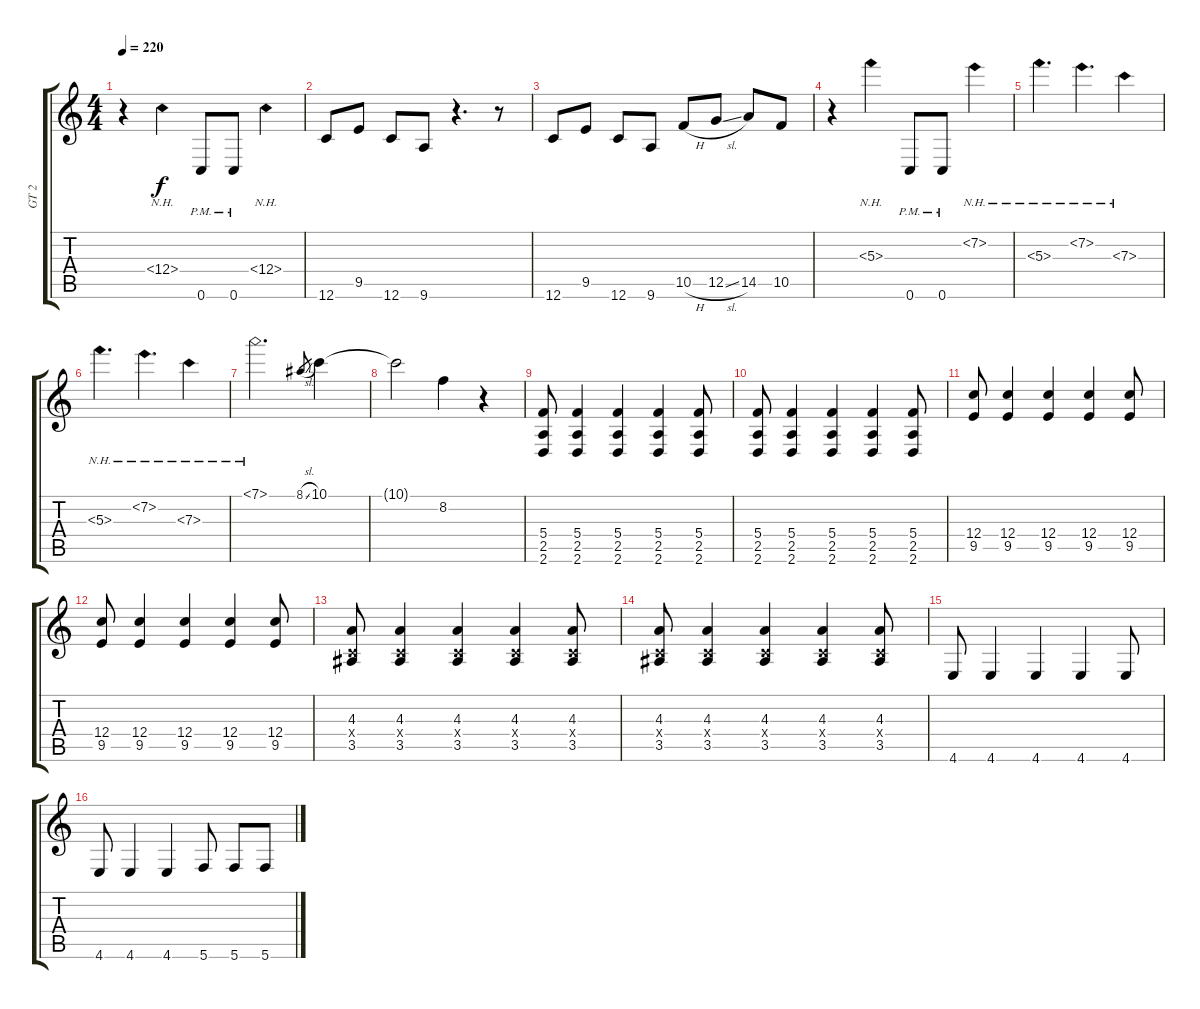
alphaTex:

\track ("GT 2" "GT 2") {solo instrument distortionguitar}
\staff {score tabs}
\tuning (D4 A3 F3 C3 G2 C2) {hide}
\ts (4 4)
\tempo 220
\clef g2
\ks c
r.4{dy f} 12.4{nh}.4 0.6{pm}.8 0.6{pm}.8 12.4{nh}.4 |
12.6.8 9.5.8 12.6.8 9.6.8 r.4{d} r.8 |
12.6.8 9.5.8 12.6.8 9.6.8 10.5{h}.8 12.5{sl}.8 14.5.8 10.5.8 |
r.4 5.3{nh}.4 0.6{pm}.8 0.6{pm}.8 7.2{nh}.4 |
5.3{nh}.4{d} 7.2{nh}.4{d} 7.3{nh}.4 |
5.3{nh}.4{d} 7.2{nh}.4{d} 7.3{nh}.4 |
7.1{nh}.2{d} 8.1{sl}.8{gr} 10.1.4 |
10.1{t}.2 8.2.4 r.4 |
(5.4 2.5 2.6).8 (5.4 2.5 2.6).4 (5.4 2.5 2.6).4 (5.4 2.5 2.6).4 (5.4 2.5 2.6).8 |
(5.4 2.5 2.6).8 (5.4 2.5 2.6).4 (5.4 2.5 2.6).4 (5.4 2.5 2.6).4 (5.4 2.5 2.6).8 |
(12.4 9.5).8 (12.4 9.5).4 (12.4 9.5).4 (12.4 9.5).4 (12.4 9.5).8 |
(12.4 9.5).8 (12.4 9.5).4 (12.4 9.5).4 (12.4 9.5).4 (12.4 9.5).8 |
(4.3 0.4{x} 3.5).8 (4.3 0.4{x} 3.5).4 (4.3 0.4{x} 3.5).4 (4.3 0.4{x} 3.5).4 (4.3 0.4{x} 3.5).8 |
(4.3 0.4{x} 3.5).8 (4.3 0.4{x} 3.5).4 (4.3 0.4{x} 3.5).4 (4.3 0.4{x} 3.5).4 (4.3 0.4{x} 3.5).8 |
4.6.8 4.6.4 4.6.4 4.6.4 4.6.8 |
4.6.8 4.6.4 4.6.4 5.6.8 5.6.8 5.6.8
